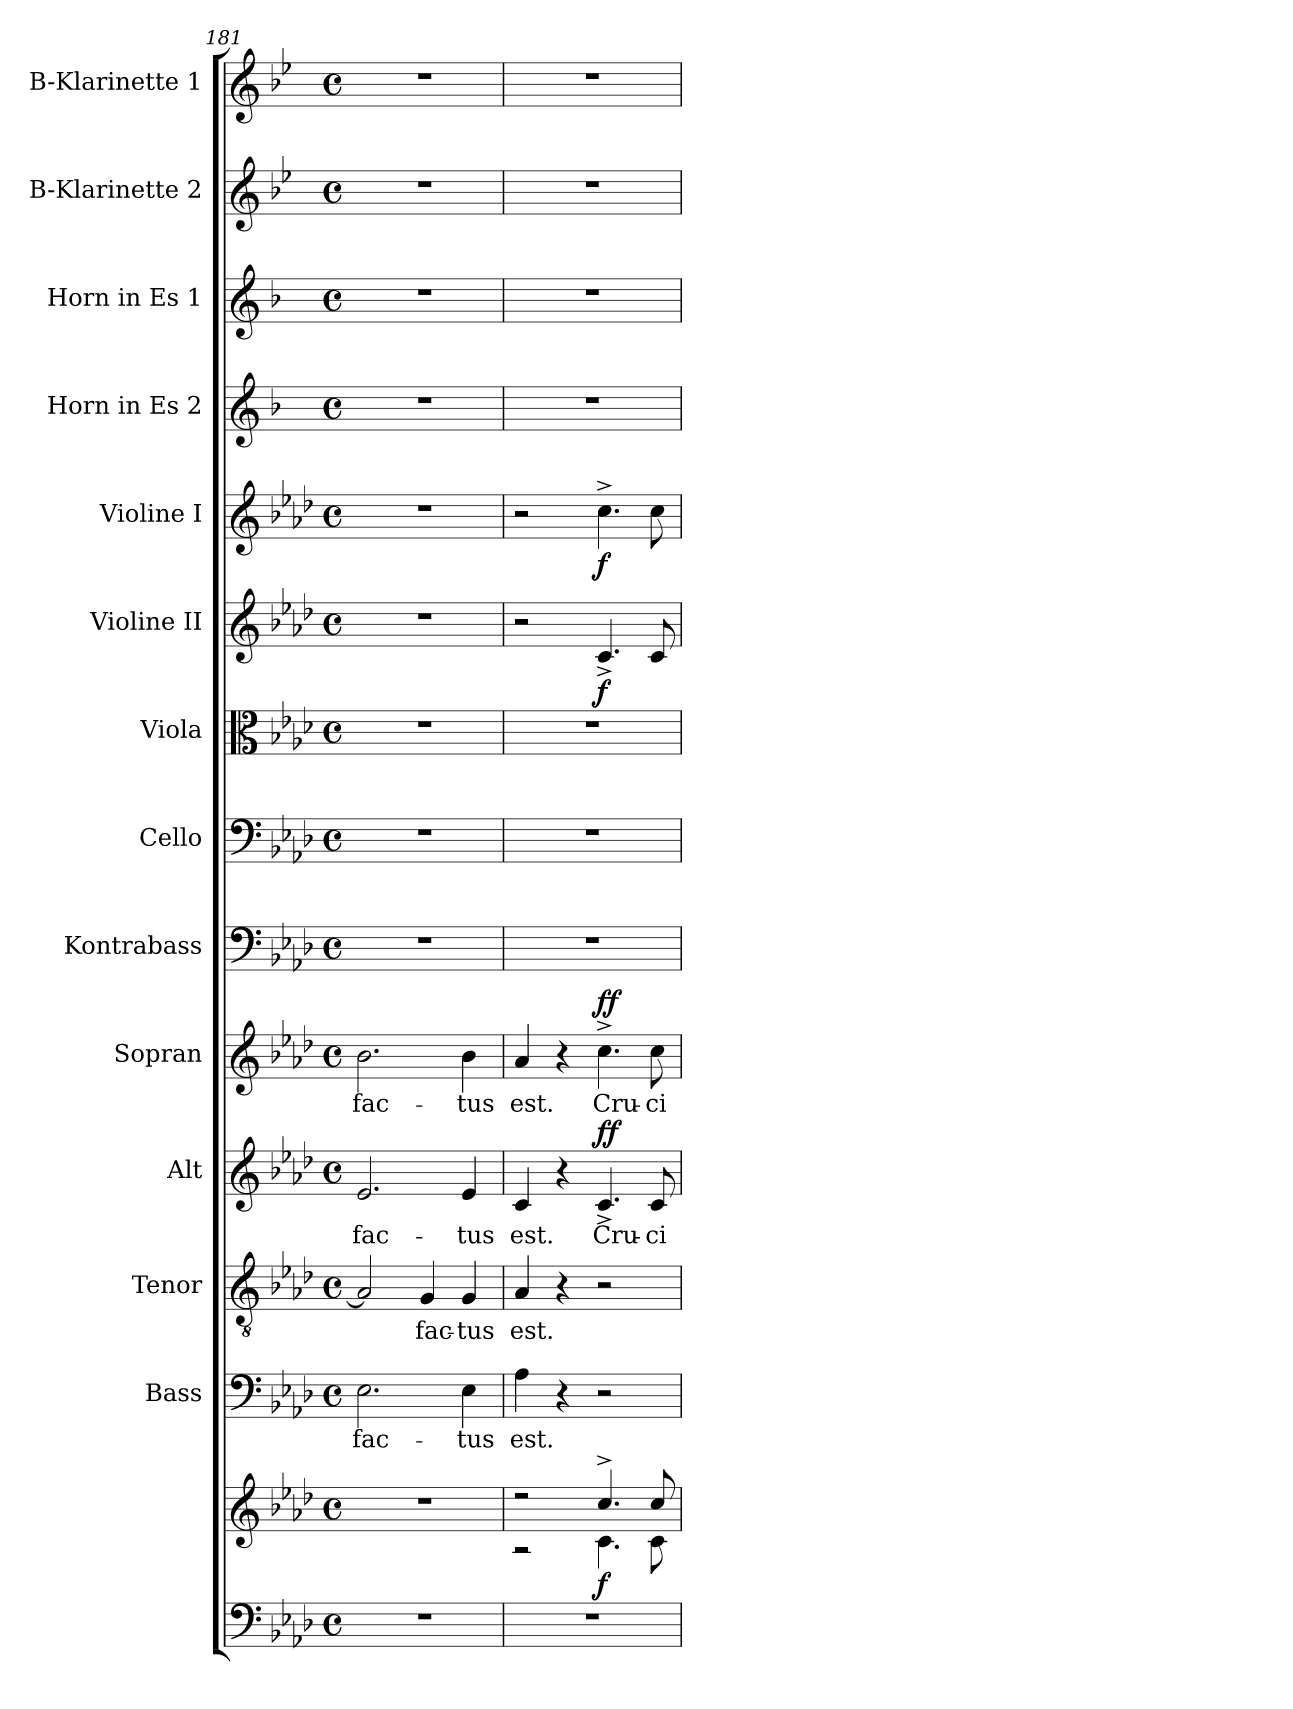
**kern	**kern	**dynam	**kern	**text	**kern	**text	**kern	**text	**dynam	**kern	**text	**dynam	**kern	**kern	**kern	**kern	**dynam	**kern	**dynam	**kern	**kern	**kern	**kern
*part14	*part14	*part14	*part13	*part13	*part12	*part12	*part11	*part11	*part11	*part10	*part10	*part10	*part9	*part8	*part7	*part6	*part6	*part5	*part5	*part4	*part3	*part2	*part1
*staff15	*staff14	*staff14/15	*staff13	*staff13	*staff12	*staff12	*staff11	*staff11	*staff11	*staff10	*staff10	*staff10	*staff9	*staff8	*staff7	*staff6	*staff6	*staff5	*staff5	*staff4	*staff3	*staff2	*staff1
*	*	*	*I"Bass	*	*I"Tenor	*	*I"Alt	*	*	*I"Sopran	*	*	*I"Kontrabass	*I"Cello	*I"Viola	*I"Violine II	*	*I"Violine I	*	*I"Horn in Es 2	*I"Horn in Es 1	*I"B-Klarinette 2	*I"B-Klarinette 1
*	*	*	*I'B.	*	*I'T.	*	*I'A.	*	*	*I'S.	*	*	*I'Kb.	*	*I'Vla.	*I'Vl. II	*	*I'Vl. I	*	*I'Hrn. 2	*I'Hrn. 1	*I'Kl. 2	*I'Kl. 1
*clefF4	*clefG2	*	*clefF4	*	*clefGv2	*	*clefG2	*	*	*clefG2	*	*	*clefF4	*clefF4	*clefC3	*clefG2	*	*clefG2	*	*clefG2	*clefG2	*clefG2	*clefG2
*	*	*	*	*	*	*	*	*	*	*	*	*	*ITrd7c12	*	*	*	*	*	*	*ITrd5c9	*ITrd5c9	*ITrd1c2	*ITrd1c2
*k[b-e-a-d-]	*k[b-e-a-d-]	*	*k[b-e-a-d-]	*	*k[b-e-a-d-]	*	*k[b-e-a-d-]	*	*	*k[b-e-a-d-]	*	*	*k[b-e-a-d-]	*k[b-e-a-d-]	*k[b-e-a-d-]	*k[b-e-a-d-]	*	*k[b-e-a-d-]	*	*k[b-e-a-d-]	*k[b-e-a-d-]	*k[b-e-a-d-]	*k[b-e-a-d-]
*A-:	*A-:	*	*A-:	*	*A-:	*	*A-:	*	*	*A-:	*	*	*A-:	*A-:	*A-:	*A-:	*	*A-:	*	*A-:	*A-:	*A-:	*A-:
*M4/4	*M4/4	*	*M4/4	*	*M4/4	*	*M4/4	*	*	*M4/4	*	*	*M4/4	*M4/4	*M4/4	*M4/4	*	*M4/4	*	*M4/4	*M4/4	*M4/4	*M4/4
*met(c)	*met(c)	*	*met(c)	*	*met(c)	*	*met(c)	*	*	*met(c)	*	*	*met(c)	*met(c)	*met(c)	*met(c)	*	*met(c)	*	*met(c)	*met(c)	*met(c)	*met(c)
=181	=181	=181	=181	=181	=181	=181	=181	=181	=181	=181	=181	=181	=181	=181	=181	=181	=181	=181	=181	=181	=181	=181	=181
!	!	!	!	!LO:LY:b	!	!	!	!LO:LY:b	!	!	!LO:LY:b	!	!	!	!	!	!	!	!	!	!	!	!
1r	1r	.	2.E-\	fac-	2A-/]	.	2.e-/	fac-	.	2.b-\	fac-	.	1r	1r	1r	1r	.	1r	.	1r	1r	1r	1r
!	!	!	!	!	!	!LO:LY:b	!	!	!	!	!	!	!	!	!	!	!	!	!	!	!	!	!
.	.	.	.	.	4G/	fac-	.	.	.	.	.	.	.	.	.	.	.	.	.	.	.	.	.
!	!	!	!	!LO:LY:b	!	!LO:LY:b	!	!LO:LY:b	!	!	!LO:LY:b	!	!	!	!	!	!	!	!	!	!	!	!
.	.	.	4E-\	-tus	4G/	-tus	4e-/	-tus	.	4b-\	-tus	.	.	.	.	.	.	.	.	.	.	.	.
=182	=182	=182	=182	=182	=182	=182	=182	=182	=182	=182	=182	=182	=182	=182	=182	=182	=182	=182	=182	=182	=182	=182	=182
*	*^	*	*	*	*	*	*	*	*	*	*	*	*	*	*	*	*	*	*	*	*	*	*
!	!	!	!	!	!LO:LY:b	!	!LO:LY:b	!	!LO:LY:b	!	!	!LO:LY:b	!	!	!	!	!	!	!	!	!	!	!	!
1r	2r	2r	.	4A-\	est.	4A-/	est.	4c/	est.	.	4a-/	est.	.	1r	1r	1r	2r	.	2r	.	1r	1r	1r	1r
.	.	.	.	4r	.	4r	.	4r	.	.	4r	.	.	.	.	.	.	.	.	.	.	.	.	.
!	!	!	!LO:DY:b	!	!	!	!	!	!LO:LY:b	!LO:DY:a	!	!LO:LY:b	!LO:DY:a	!	!	!	!	!LO:DY:b	!	!LO:DY:b	!	!	!	!
.	4.cc^>/	4.c\	f	2r	.	2r	.	4.c^>/	Cru-	ff	4.cc^>\	Cru-	ff	.	.	.	4.c^</	f	4.cc^>\	f	.	.	.	.
!	!	!	!	!	!	!	!	!	!LO:LY:b	!	!	!LO:LY:b	!	!	!	!	!	!	!	!	!	!	!	!
.	8cc/	8c\	.	.	.	.	.	8c/	-ci-	.	8cc\	-ci-	.	.	.	.	8c/	.	8cc\	.	.	.	.	.
*	*v	*v	*	*	*	*	*	*	*	*	*	*	*	*	*	*	*	*	*	*	*	*	*	*
=	=	=	=	=	=	=	=	=	=	=	=	=	=	=	=	=	=	=	=	=	=	=	=
*-	*-	*-	*-	*-	*-	*-	*-	*-	*-	*-	*-	*-	*-	*-	*-	*-	*-	*-	*-	*-	*-	*-	*-
